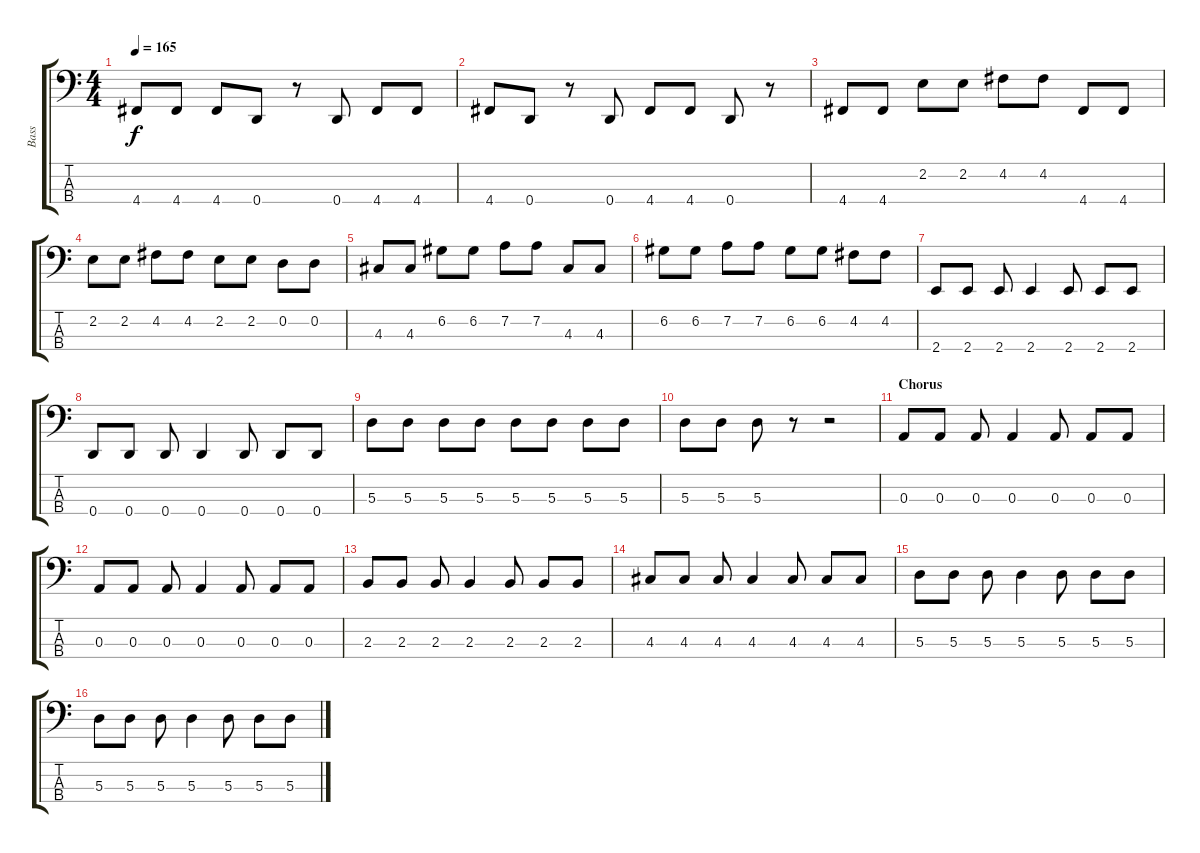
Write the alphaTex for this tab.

\track ("Bass" "Bass") {instrument electricbasspick}
\staff {score tabs}
\tuning (G2 D2 A1 D1) {hide}
\ts (4 4)
\tempo 165
\clef f4
\ks c
4.4.8{dy f} 4.4.8 4.4.8 0.4.8 r.8 0.4.8 4.4.8 4.4.8 |
4.4.8 0.4.8 r.8 0.4.8 4.4.8 4.4.8 0.4.8 r.8 |
4.4.8 4.4.8 2.2.8 2.2.8 4.2.8 4.2.8 4.4.8 4.4.8 |
2.2.8 2.2.8 4.2.8 4.2.8 2.2.8 2.2.8 0.2.8 0.2.8 |
4.3.8 4.3.8 6.2.8 6.2.8 7.2.8 7.2.8 4.3.8 4.3.8 |
6.2.8 6.2.8 7.2.8 7.2.8 6.2.8 6.2.8 4.2.8 4.2.8 |
2.4.8 2.4.8 2.4.8 2.4.4 2.4.8 2.4.8 2.4.8 |
0.4.8 0.4.8 0.4.8 0.4.4 0.4.8 0.4.8 0.4.8 |
5.3.8 5.3.8 5.3.8 5.3.8 5.3.8 5.3.8 5.3.8 5.3.8 |
5.3.8 5.3.8 5.3.8 r.8 r.2 |
\section ("" "Chorus")
0.3.8 0.3.8 0.3.8 0.3.4 0.3.8 0.3.8 0.3.8 |
0.3.8 0.3.8 0.3.8 0.3.4 0.3.8 0.3.8 0.3.8 |
2.3.8 2.3.8 2.3.8 2.3.4 2.3.8 2.3.8 2.3.8 |
4.3.8 4.3.8 4.3.8 4.3.4 4.3.8 4.3.8 4.3.8 |
5.3.8 5.3.8 5.3.8 5.3.4 5.3.8 5.3.8 5.3.8 |
5.3.8 5.3.8 5.3.8 5.3.4 5.3.8 5.3.8 5.3.8
